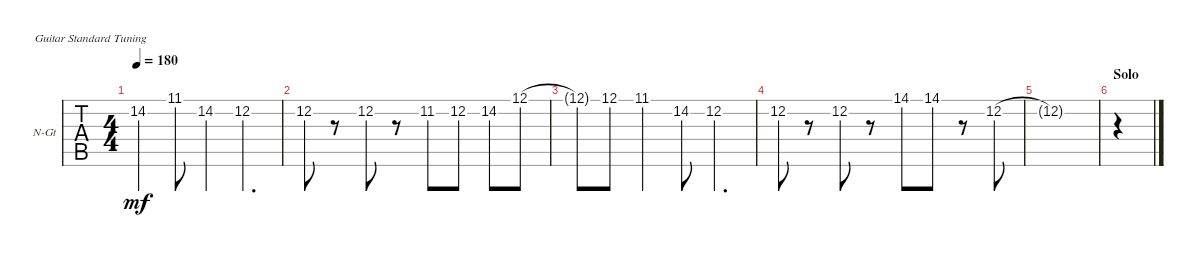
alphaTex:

\defaultSystemsLayout 4
\bracketExtendMode groupsimilarinstruments
\firstSystemTrackNameOrientation horizontal
\otherSystemsTrackNameOrientation horizontal
\track ("Vocals" "N-Gt") {instrument acousticguitarnylon}
\staff {tabs}
\tuning (E4 B3 G3 D3 A2 E2)
\ts (4 4)
\tempo 180
\clef g2
\ks c
14.2{t}.4{dy mf} 11.1.8 14.2.4 12.2.4{d} |
12.2.8 r.8 12.2.8 r.8 11.2.8 12.2.8 14.2.8 12.1.8 |
12.1{t}.8 12.1.8 11.1.4 14.2.8 12.2.4{d} |
12.2.8 r.8 12.2.8 r.8 14.1.8 14.1.8 r.8 12.2.8 |
12.2{t}.1 |
\section ("" "Solo")
